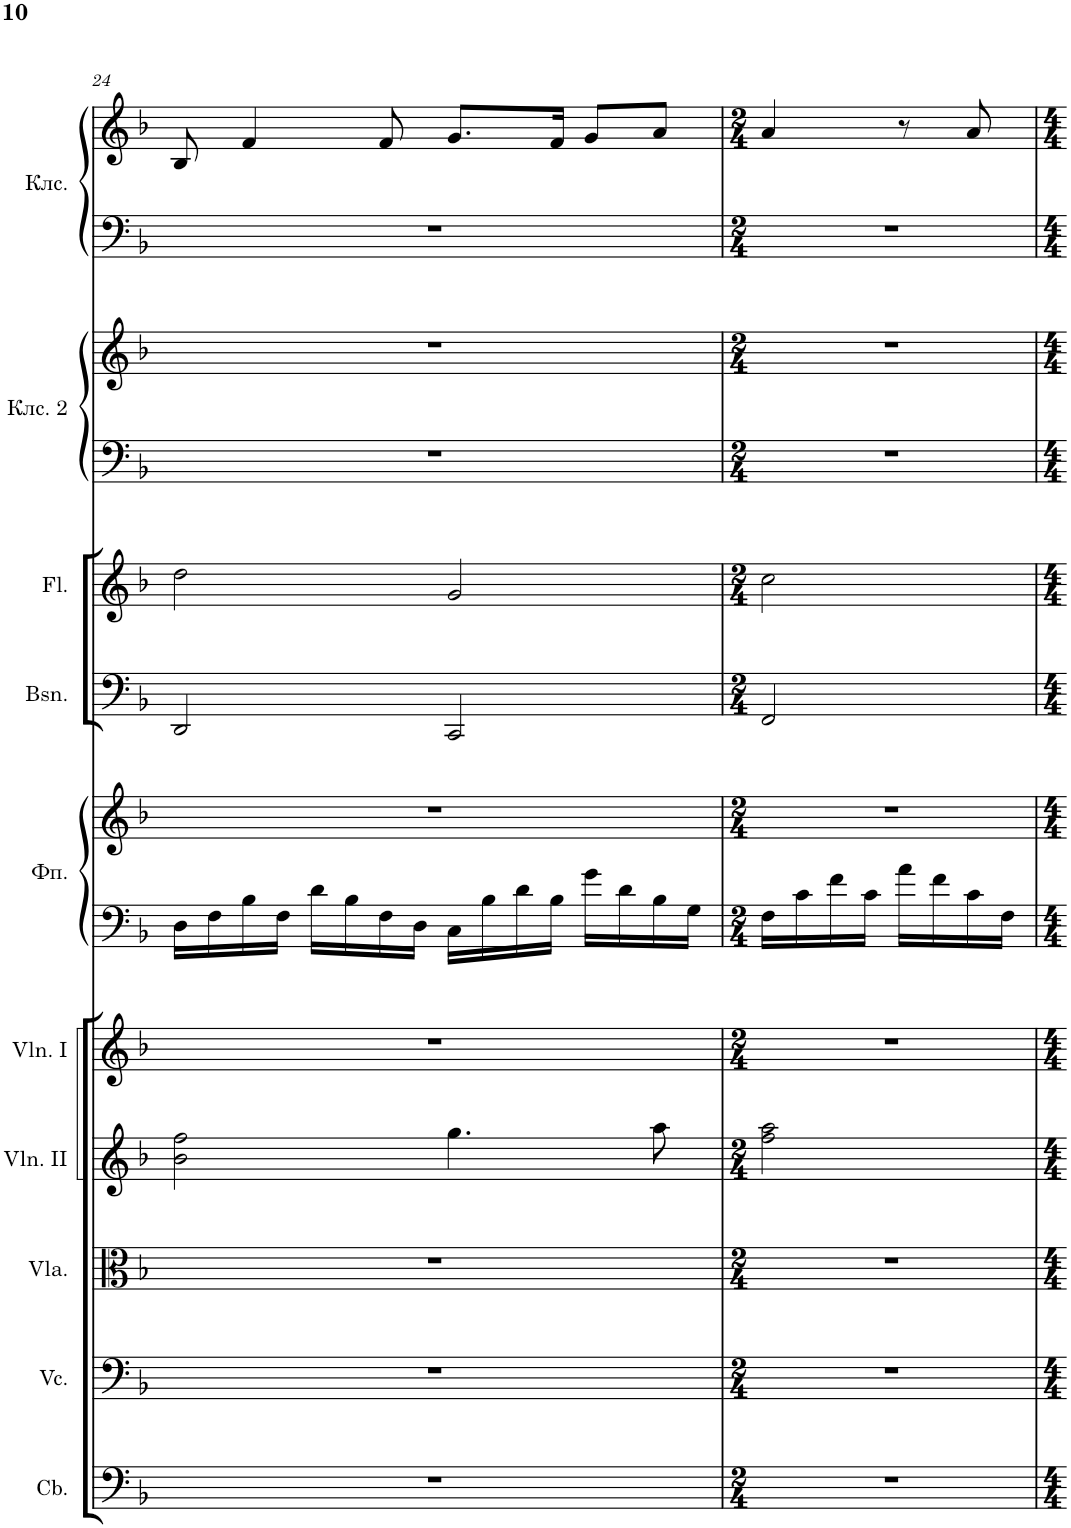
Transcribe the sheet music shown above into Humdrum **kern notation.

**kern	**kern	**kern	**kern	**kern	**kern	**kern	**kern	**kern	**kern	**kern	**kern	**kern
*part10	*part9	*part8	*part7	*part6	*part5	*part5	*part4	*part3	*part2	*part2	*part1	*part1
*staff13	*staff12	*staff11	*staff10	*staff9	*staff8	*staff7	*staff6	*staff5	*staff4	*staff3	*staff2	*staff1
*I"Contrabasses	*I"Violoncellos	*I"Violas	*I"Violins II	*I"Violins I	*I"Фортепиано	*	*I"Bassoons	*I"Flutes	*I"Клавесин 2	*	*I"Клавесин	*
*I'Cb.	*I'Vc.	*I'Vla.	*I'Vln. II	*I'Vln. I	*	*	*I'Bsn.	*I'Fl.	*	*	*	*
!!LO:PB:g=z
*clefF4	*clefF4	*clefC3	*clefG2	*clefG2	*clefF4	*clefG2	*clefF4	*clefG2	*clefF4	*clefG2	*clefF4	*clefG2
*Trd7c12	*	*	*	*	*	*	*	*	*	*	*	*
*k[b-]	*k[b-]	*k[b-]	*k[b-]	*k[b-]	*k[b-]	*k[b-]	*k[b-]	*k[b-]	*k[b-]	*k[b-]	*k[b-]	*k[b-]
*M4/4	*M4/4	*M4/4	*M4/4	*M4/4	*M4/4	*M4/4	*M4/4	*M4/4	*M4/4	*M4/4	*M4/4	*M4/4
=24	=24	=24	=24	=24	=24	=24	=24	=24	=24	=24	=24	=24
1r	1r	1r	2b-\ 2ff\	1r	16D\LL	1r	2DD/	2dd\	1r	1r	1r	8B-/
.	.	.	.	.	16F\	.	.	.	.	.	.	.
.	.	.	.	.	16B-\	.	.	.	.	.	.	4f/
.	.	.	.	.	16F\JJ	.	.	.	.	.	.	.
.	.	.	.	.	16d\LL	.	.	.	.	.	.	.
.	.	.	.	.	16B-\	.	.	.	.	.	.	.
.	.	.	.	.	16F\	.	.	.	.	.	.	8f/
.	.	.	.	.	16D\JJ	.	.	.	.	.	.	.
.	.	.	4.gg\	.	16C\LL	.	2CC/	2g/	.	.	.	8.g/L
.	.	.	.	.	16B-\	.	.	.	.	.	.	.
.	.	.	.	.	16d\	.	.	.	.	.	.	.
.	.	.	.	.	16B-\JJ	.	.	.	.	.	.	16f/Jk
.	.	.	.	.	16g\LL	.	.	.	.	.	.	8g/L
.	.	.	.	.	16d\	.	.	.	.	.	.	.
.	.	.	8aa\	.	16B-\	.	.	.	.	.	.	8a/J
.	.	.	.	.	16G\JJ	.	.	.	.	.	.	.
=25	=25	=25	=25	=25	=25	=25	=25	=25	=25	=25	=25	=25
*M2/4	*M2/4	*M2/4	*M2/4	*M2/4	*M2/4	*M2/4	*M2/4	*M2/4	*M2/4	*M2/4	*M2/4	*M2/4
2r	2r	2r	2ff\ 2aa\	2r	16F\LL	2r	2FF/	2cc\	2r	2r	2r	4a/
.	.	.	.	.	16c\	.	.	.	.	.	.	.
.	.	.	.	.	16f\	.	.	.	.	.	.	.
.	.	.	.	.	16c\JJ	.	.	.	.	.	.	.
.	.	.	.	.	16a\LL	.	.	.	.	.	.	8r
.	.	.	.	.	16f\	.	.	.	.	.	.	.
.	.	.	.	.	16c\	.	.	.	.	.	.	8a/
.	.	.	.	.	16F\JJ	.	.	.	.	.	.	.
=	=	=	=	=	=	=	=	=	=	=	=	=
*-	*-	*-	*-	*-	*-	*-	*-	*-	*-	*-	*-	*-
